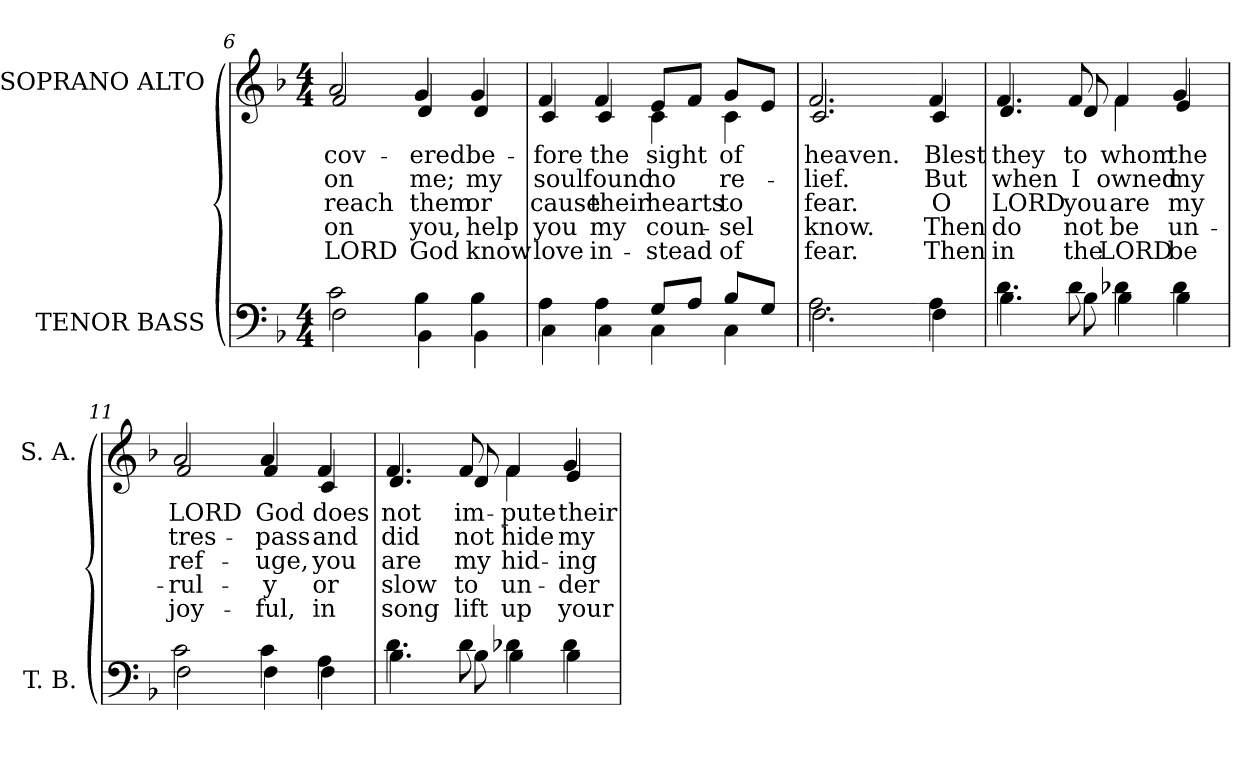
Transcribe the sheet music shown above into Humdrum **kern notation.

**kern	**kern	**text	**text	**text	**text	**text
*part2	*part1	*part1	*part1	*part1	*part1	*part1
*staff2	*staff1	*staff1	*staff1	*staff1	*staff1	*staff1
*I"TENOR BASS	*I"SOPRANO ALTO	*	*	*	*	*
*I'T. B.	*I'S. A.	*	*	*	*	*
*clefF4	*clefG2	*	*	*	*	*
*k[b-]	*k[b-]	*	*	*	*	*
*F:	*F:	*	*	*	*	*
*M4/4	*M4/4	*	*	*	*	*
=6	=6	=6	=6	=6	=6	=6
*^	*	*	*	*	*	*
!	!	!	!LO:LY:b:color=#000000	!LO:LY:b:color=#000000	!LO:LY:b:color=#000000	!LO:LY:b:color=#000000	!LO:LY:b:color=#000000
*	*	*^	*	*	*	*	*
2ci\	2Fi\	2ai/	2fi/	cov-	on	reach	-on	LORD
!	!	!	!	!LO:LY:b:color=#000000	!LO:LY:b:color=#000000	!LO:LY:b:color=#000000	!LO:LY:b:color=#000000	!LO:LY:b:color=#000000
4B-i\	4BB-i\	4gi/	4di/	-ered	me;	them	you,	God
!	!	!	!	!LO:LY:b:color=#000000	!LO:LY:b:color=#000000	!LO:LY:b:color=#000000	!LO:LY:b:color=#000000	!LO:LY:b:color=#000000
4B-i\	4BB-i\	4gi/	4di/	be-	my	or	help	know
=7	=7	=7	=7	=7	=7	=7	=7	=7
!	!	!	!	!LO:LY:b:color=#000000	!LO:LY:b:color=#000000	!LO:LY:b:color=#000000	!LO:LY:b:color=#000000	!LO:LY:b:color=#000000
4Ai\	4Ci\	4fi/	4ci/	-fore	soul	cause	you	love
!	!	!	!	!LO:LY:b:color=#000000	!LO:LY:b:color=#000000	!LO:LY:b:color=#000000	!LO:LY:b:color=#000000	!LO:LY:b:color=#000000
4Ai\	4Ci\	4fi/	4ci/	the	found	their	my	in-
!	!	!	!	!LO:LY:b:color=#000000	!LO:LY:b:color=#000000	!LO:LY:b:color=#000000	!LO:LY:b:color=#000000	!LO:LY:b:color=#000000
8Gi/L	4Ci\	8ei/L	4ci\	sight	no	hearts	coun-	-stead
8Ai/J	.	8fi/J	.	.	.	.	.	.
!	!	!	!	!LO:LY:b:color=#000000	!LO:LY:b:color=#000000	!LO:LY:b:color=#000000	!LO:LY:b:color=#000000	!LO:LY:b:color=#000000
8B-i/L	4Ci\	8gi/L	4ci\	of	re-	to	-sel	of
8Gi/J	.	8ei/J	.	.	.	.	.	.
=8	=8	=8	=8	=8	=8	=8	=8	=8
!	!	!	!	!LO:LY:b:color=#000000	!LO:LY:b:color=#000000	!LO:LY:b:color=#000000	!LO:LY:b:color=#000000	!LO:LY:b:color=#000000
2.Ai\	2.Fi\	2.fi/	2.ci/	heaven.	-lief.	fear.	know.	fear.
!!LO:LB:g=z	!!
=9-	=9-	=9-	=9-	=9-	=9-	=9-	=9-	=9-
!	!	!	!	!LO:LY:b:color=#000000	!LO:LY:b:color=#000000	!LO:LY:b:color=#000000	!LO:LY:b:color=#000000	!LO:LY:b:color=#000000
4Ai\	4Fi\	4fi/	4ci/	Blest	But	O	Then	Then
=10	=10	=10	=10	=10	=10	=10	=10	=10
!	!	!	!	!LO:LY:b:color=#000000	!LO:LY:b:color=#000000	!LO:LY:b:color=#000000	!LO:LY:b:color=#000000	!LO:LY:b:color=#000000
4.di\	4.B-i\	4.fi/	4.di/	they	when	LORD	do	in
!	!	!	!	!LO:LY:b:color=#000000	!LO:LY:b:color=#000000	!LO:LY:b:color=#000000	!LO:LY:b:color=#000000	!LO:LY:b:color=#000000
8di\	8B-i\	8fi/	8di/	to	I	you	not	the
!	!	!	!	!LO:LY:b:color=#000000	!LO:LY:b:color=#000000	!LO:LY:b:color=#000000	!LO:LY:b:color=#000000	!LO:LY:b:color=#000000
4d-Xi\	4B-i\	4fi/	4fi\	whom	owned	are	be	LORD
!	!	!	!	!LO:LY:b:color=#000000	!LO:LY:b:color=#000000	!LO:LY:b:color=#000000	!LO:LY:b:color=#000000	!LO:LY:b:color=#000000
4d-i\	4B-i\	4gi/	4ei/	the	my	my	un-	be
=11	=11	=11	=11	=11	=11	=11	=11	=11
!	!	!	!	!LO:LY:b:color=#000000	!LO:LY:b:color=#000000	!LO:LY:b:color=#000000	!LO:LY:b:color=#000000	!LO:LY:b:color=#000000
2ci\	2Fi\	2ai/	2fi/	LORD	tres-	ref-	-rul-	joy-
!	!	!	!	!LO:LY:b:color=#000000	!LO:LY:b:color=#000000	!LO:LY:b:color=#000000	!LO:LY:b:color=#000000	!LO:LY:b:color=#000000
4ci\	4Fi\	4ai/	4fi/	God	-pass	-uge,	-y	-ful,
!	!	!	!	!LO:LY:b:color=#000000	!LO:LY:b:color=#000000	!LO:LY:b:color=#000000	!LO:LY:b:color=#000000	!LO:LY:b:color=#000000
4Ai\	4Fi\	4fi/	4ci/	does	and	you	or	in
=12	=12	=12	=12	=12	=12	=12	=12	=12
!	!	!	!	!LO:LY:b:color=#000000	!LO:LY:b:color=#000000	!LO:LY:b:color=#000000	!LO:LY:b:color=#000000	!LO:LY:b:color=#000000
4.di\	4.B-i\	4.fi/	4.di/	not	did	are	slow	song
!	!	!	!	!LO:LY:b:color=#000000	!LO:LY:b:color=#000000	!LO:LY:b:color=#000000	!LO:LY:b:color=#000000	!LO:LY:b:color=#000000
8di\	8B-i\	8fi/	8di/	im-	not	my	to	lift
!	!	!	!	!LO:LY:b:color=#000000	!LO:LY:b:color=#000000	!LO:LY:b:color=#000000	!LO:LY:b:color=#000000	!LO:LY:b:color=#000000
4d-Xi\	4B-i\	4fi/	4fi\	-pute	hide	hid-	un-	up
!	!	!	!	!LO:LY:b:color=#000000	!LO:LY:b:color=#000000	!LO:LY:b:color=#000000	!LO:LY:b:color=#000000	!LO:LY:b:color=#000000
4d-i\	4B-i\	4gi/	4ei/	their	my	-ing	-der-	your
*v	*v	*	*	*	*	*	*	*
*	*v	*v	*	*	*	*	*
=	=	=	=	=	=	=
*-	*-	*-	*-	*-	*-	*-
